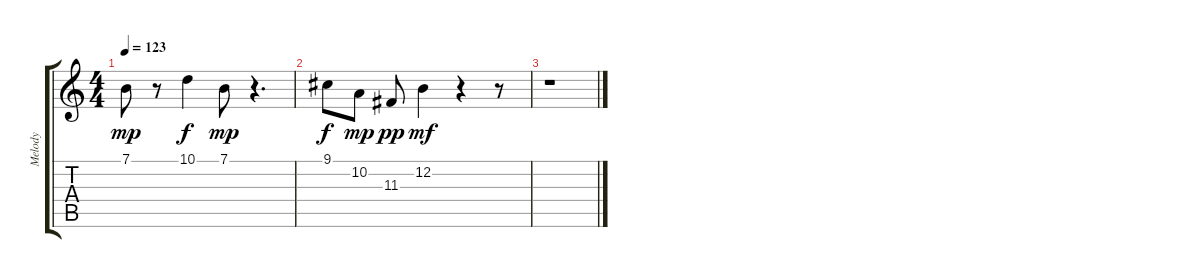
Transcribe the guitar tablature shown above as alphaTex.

\track ("Melody" "Melody") {instrument lead3calliope}
\staff {score tabs}
\tuning (E4 B3 G3 D3 A2 E2) {hide}
\ts (4 4)
\tempo 123
\clef g2
\ks c
7.1.8{dy mp} r.8 10.1.4{dy f} 7.1.8{dy mp} r.4{d} |
9.1.8{dy f} 10.2.8{dy mp} 11.3.8{dy pp} 12.2.4{dy mf} r.4 r.8 |
r.1
